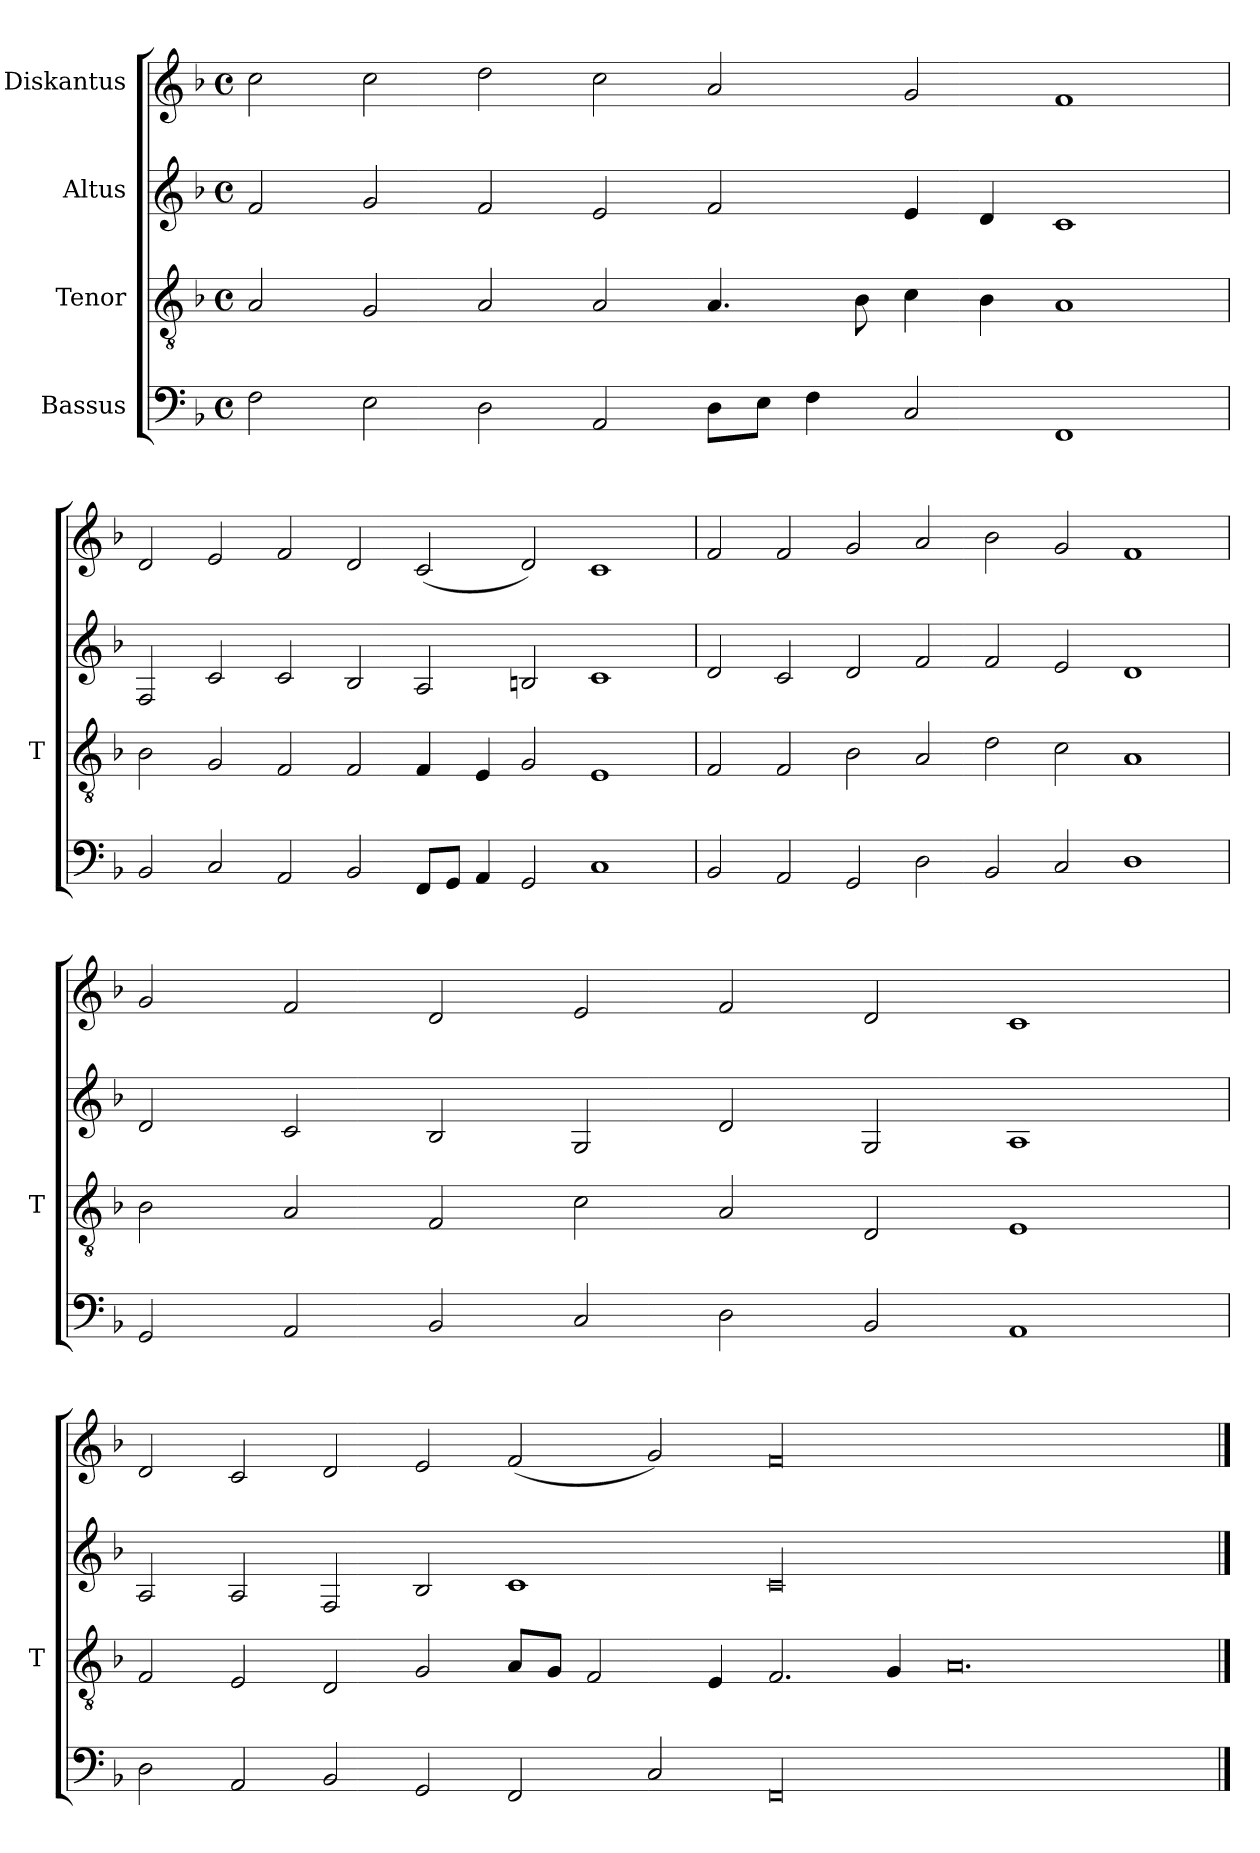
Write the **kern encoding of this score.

**kern	**kern	**kern	**kern
*part4	*part3	*part2	*part1
*staff4	*staff3	*staff2	*staff1
*I"Bassus	*I"Tenor	*I"Altus	*I"Diskantus
*	*I'T	*	*
*clefF4	*clefGv2	*clefG2	*clefG2
*k[b-]	*k[b-]	*k[b-]	*k[b-]
*M2/2	*M2/2	*M2/2	*M2/2
*met(c)	*met(c)	*met(c)	*met(c)
=	=	=	=
2F	2A	2f	2cc
2E	2G	2g	2cc
2D	2A	2f	2dd
2AA	2A	2e	2cc
8DL	4.A	2f	2a
8EJ	.	.	.
4F	.	.	.
.	8B-	.	.
2C	4c	4e	2g
.	4B-	4d	.
1FF	1A	1c	1f
=	=	=	=
2BB-	2B-	2F	2d
2C	2G	2c	2e
2AA	2F	2c	2f
2BB-	2F	2B-	2d
8FFL	4F	2A	(2c
8GGJ	.	.	.
4AA	4E	.	.
2GG	2G	2Bn	2d)
1C	1E	1c	1c
=	=	=	=
2BB-	2F	2d	2f
2AA	2F	2c	2f
2GG	2B-	2d	2g
2D	2A	2f	2a
2BB-	2d	2f	2b-
2C	2c	2e	2g
1D	1A	1d	1f
=	=	=	=
2GG	2B-	2d	2g
2AA	2A	2c	2f
2BB-	2F	2B-	2d
2C	2c	2G	2e
2D	2A	2d	2f
2BB-	2D	2G	2d
1AA	1E	1A	1c
=	=	=	=
2D	2F	2A	2d
2AA	2E	2A	2c
2BB-	2D	2F	2d
2GG	2G	2B-	2e
2FF	8AL	1c	(2f
.	8GJ	.	.
.	2F	.	.
2C	.	.	2g)
.	4E	.	.
00FF	2.F	00c	00f
.	4G	.	.
.	0.A	.	.
==	==	==	==
*-	*-	*-	*-
